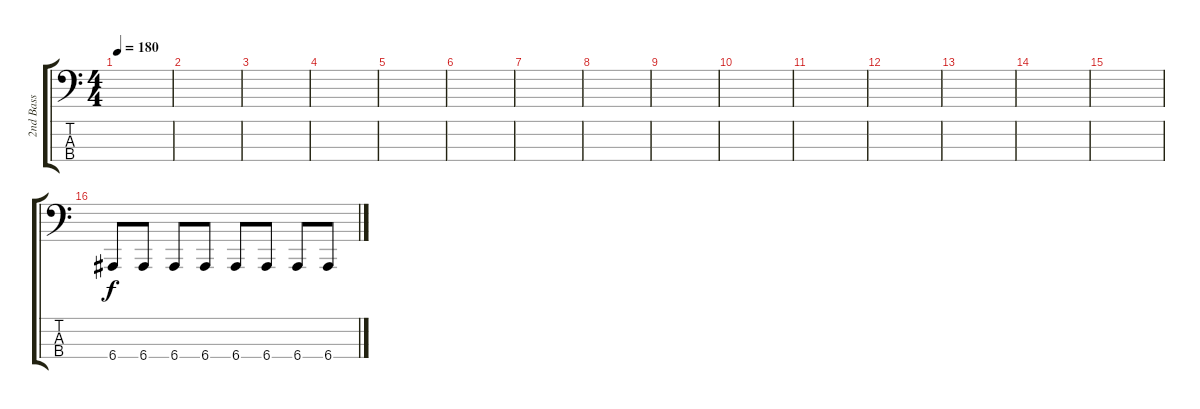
\track ("2nd Bass" "2nd Bass") {instrument lead8bassandlead}
\staff {score tabs}
\tuning (G2 D2 A1 E1) {hide}
\ts (4 4)
\tempo 180
\clef f4
\ks c
|
|
|
|
|
|
|
|
|
|
|
|
|
|
|
6.4.8 6.4.8 6.4.8 6.4.8 6.4.8 6.4.8 6.4.8 6.4.8
